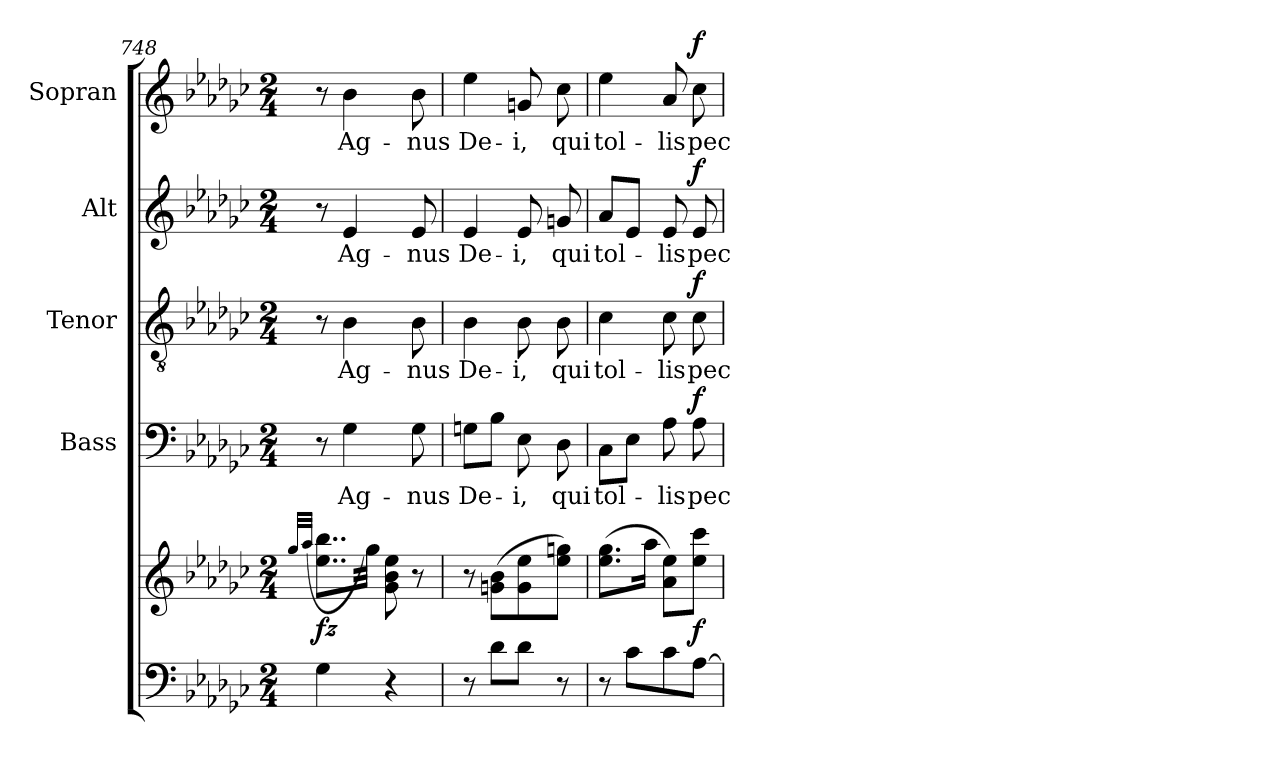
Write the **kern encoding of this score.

**kern	**kern	**dynam	**kern	**text	**dynam	**kern	**text	**dynam	**kern	**text	**dynam	**kern	**text	**dynam
*part5	*part5	*part5	*part4	*part4	*part4	*part3	*part3	*part3	*part2	*part2	*part2	*part1	*part1	*part1
*staff6	*staff5	*staff5/6	*staff4	*staff4	*staff4	*staff3	*staff3	*staff3	*staff2	*staff2	*staff2	*staff1	*staff1	*staff1
*	*	*	*I"Bass	*	*	*I"Tenor	*	*	*I"Alt	*	*	*I"Sopran	*	*
*	*	*	*I'B.	*	*	*I'T.	*	*	*I'A.	*	*	*I'S.	*	*
*clefF4	*clefG2	*	*clefF4	*	*	*clefGv2	*	*	*clefG2	*	*	*clefG2	*	*
*k[b-e-a-d-g-c-]	*k[b-e-a-d-g-c-]	*	*k[b-e-a-d-g-c-]	*	*	*k[b-e-a-d-g-c-]	*	*	*k[b-e-a-d-g-c-]	*	*	*k[b-e-a-d-g-c-]	*	*
*G-:	*G-:	*	*G-:	*	*	*G-:	*	*	*G-:	*	*	*G-:	*	*
*M2/4	*M2/4	*	*M2/4	*	*	*M2/4	*	*	*M2/4	*	*	*M2/4	*	*
=748	=748	=748	=748	=748	=748	=748	=748	=748	=748	=748	=748	=748	=748	=748
.	32qgg-/LLL	.	.	.	.	.	.	.	.	.	.	.	.	.
.	(32qaa-/JJJ	.	.	.	.	.	.	.	.	.	.	.	.	.
!	!	!LO:DY:b	!	!	!	!	!	!	!	!	!	!	!	!
4G-\	8..ee-\ 8..bb-\L	fz	8r	.	.	8r	.	.	8r	.	.	8r	.	.
!	!	!	!	!LO:LY:b	!	!	!LO:LY:b	!	!	!LO:LY:b	!	!	!LO:LY:b	!
.	.	.	4G-\	Ag-	.	4B-\	Ag-	.	4e-/	Ag-	.	4b-\	Ag-	.
.	32gg-\Jkk)	.	.	.	.	.	.	.	.	.	.	.	.	.
4r	8g-\ 8b-\ 8ee-\	.	.	.	.	.	.	.	.	.	.	.	.	.
!	!	!	!	!LO:LY:b	!	!	!LO:LY:b	!	!	!LO:LY:b	!	!	!LO:LY:b	!
.	8r	.	8G-\	-nus	.	8B-\	-nus	.	8e-/	-nus	.	8b-\	-nus	.
=749	=749	=749	=749	=749	=749	=749	=749	=749	=749	=749	=749	=749	=749	=749
!	!	!	!	!LO:LY:b	!	!	!LO:LY:b	!	!	!LO:LY:b	!	!	!LO:LY:b	!
8r	8r	.	8Gn\L	De-	.	4B-\	De-	.	4e-/	De-	.	4ee-\	De-	.
8d-\L	(>8gn\ 8b-\L	.	8B-\J	.	.	.	.	.	.	.	.	.	.	.
!	!	!	!	!LO:LY:b	!	!	!LO:LY:b	!	!	!LO:LY:b	!	!	!LO:LY:b	!
8d-\J	8g\ 8ee-\	.	8E-\	-i,	.	8B-\	-i,	.	8e-/	-i,	.	8gn/	-i,	.
!	!	!	!	!LO:LY:b	!	!	!LO:LY:b	!	!	!LO:LY:b	!	!	!LO:LY:b	!
8r	8ee-\ 8ggn\J)	.	8D-\	qui	.	8B-\	qui	.	8gn/	qui	.	8cc-\	qui	.
=750	=750	=750	=750	=750	=750	=750	=750	=750	=750	=750	=750	=750	=750	=750
!	!	!	!	!LO:LY:b	!	!	!LO:LY:b	!	!	!LO:LY:b	!	!	!LO:LY:b	!
8r	(>8.ee-\ 8.gg-\L	.	8C-\L	tol-	.	4c-\	tol-	.	8a-/L	tol-	.	4ee-\	tol-	.
8c-\L	.	.	8E-\J	.	.	.	.	.	8e-/J	.	.	.	.	.
.	16aa-\Jk	.	.	.	.	.	.	.	.	.	.	.	.	.
!	!	!	!	!LO:LY:b	!	!	!LO:LY:b	!	!	!LO:LY:b	!	!	!LO:LY:b	!
8c-\	8a-\ 8ee-\L)	.	8A-\	-lis	.	8c-\	-lis	.	8e-/	-lis	.	8a-/	-lis	.
!	!	!LO:DY:b	!	!LO:LY:b	!LO:DY:a	!	!LO:LY:b	!LO:DY:a	!	!LO:LY:b	!LO:DY:a	!	!LO:LY:b	!LO:DY:a
[8A-\J	8ee-\ 8ccc-\J	f	8A-\	pec-	f	8c-\	pec-	f	8e-/	pec-	f	8cc-\	pec-	f
=	=	=	=	=	=	=	=	=	=	=	=	=	=	=
*-	*-	*-	*-	*-	*-	*-	*-	*-	*-	*-	*-	*-	*-	*-
